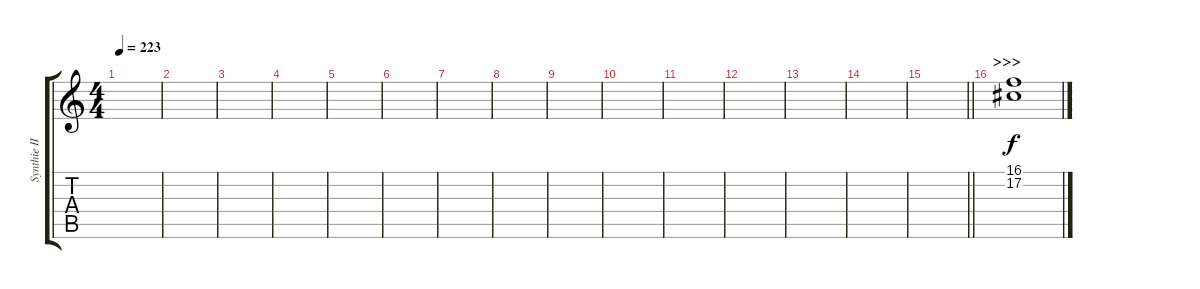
\track ("Synthie II" "Synthie II") {instrument stringensemble1}
\staff {score tabs}
\tuning (Db4 Ab3 E3 B2 Gb2 B1) {hide}
\ts (4 4)
\tempo 223
\clef g2
\ks c
|
|
|
|
|
|
|
|
|
|
|
|
|
|
\barLineRight lightlight
|
\section ("" ">>>")
(16.1 17.2).1{volume 10}
